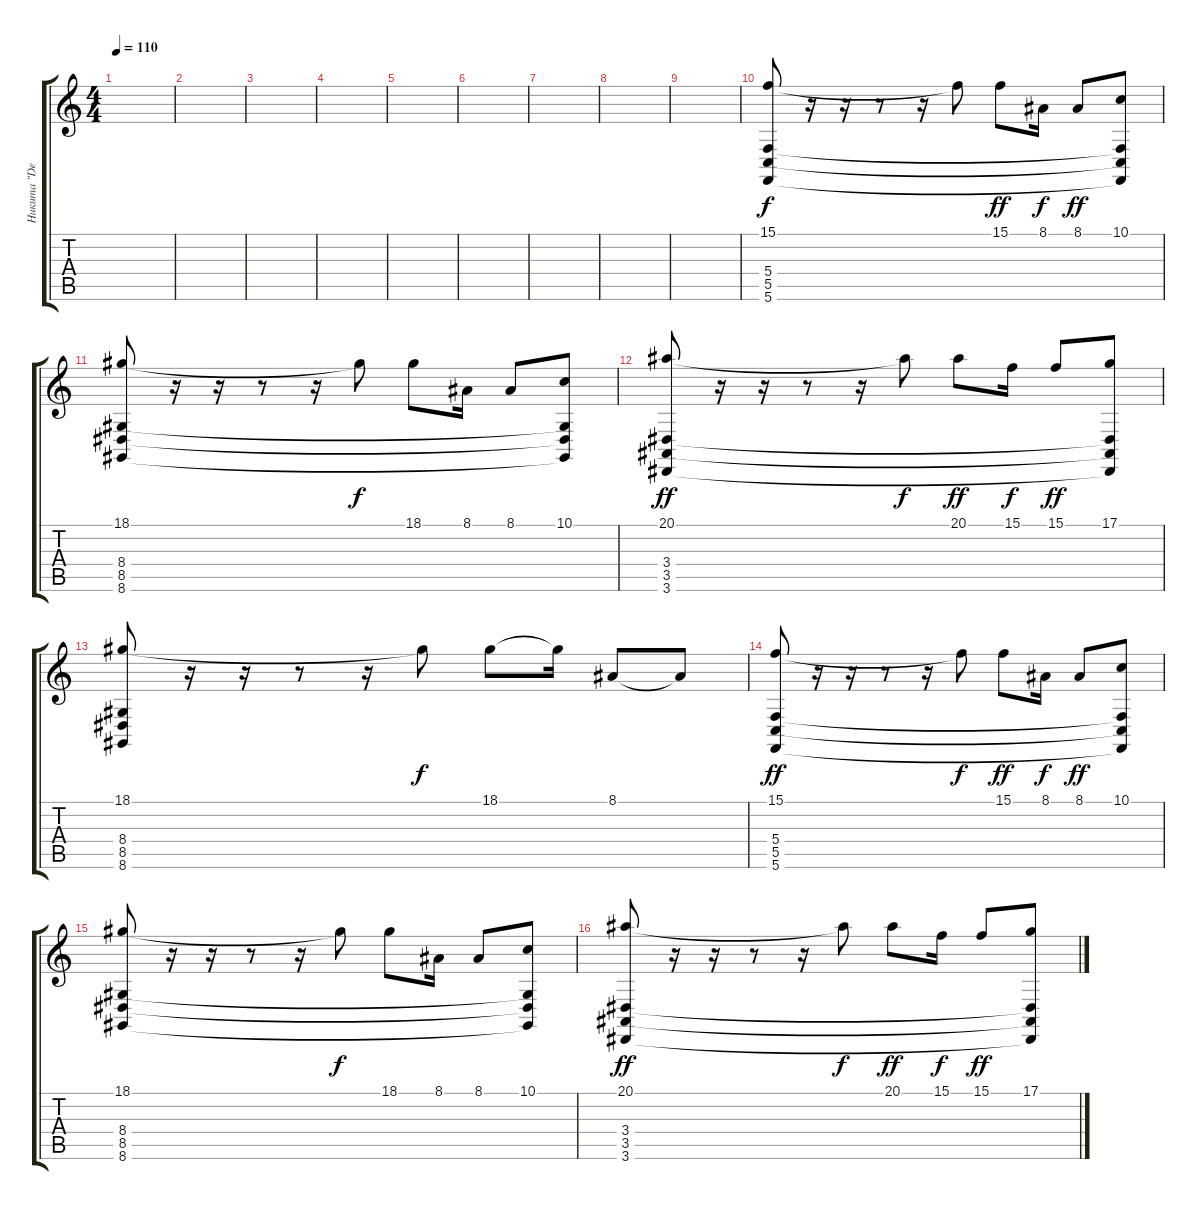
\track ("Никита \"Dead_man\"  Жохов" "Никита \"De") {instrument brightacousticpiano}
\staff {score tabs}
\tuning (D4 A3 F3 C3 G2 C2) {hide}
\ts (4 4)
\tempo 110
\clef g2
\ks c
|
|
|
|
|
|
|
|
|
(15.1 5.4 5.5 5.6).8 r.16 r.16 r.8 r.16 15.1{t}.8{dy f} 15.1.8{dy ff} 8.1.16{dy f} 8.1.8{dy ff} (10.1 5.4{t} 5.5{t} 5.6{t}).8 |
(18.1 8.4 8.5 8.6).8 r.16 r.16 r.8 r.16 18.1{t}.8{dy f} 18.1.8 8.1.16 8.1.8 (10.1 8.4{t} 8.5{t} 8.6{t}).8 |
(20.1 3.4 3.5 3.6).8{dy ff} r.16 r.16 r.8 r.16 20.1{t}.8{dy f} 20.1.8{dy ff} 15.1.16{dy f} 15.1.8{dy ff} (17.1 3.4{t} 3.5{t} 3.6{t}).8 |
(18.1 8.4 8.5 8.6).8 r.16 r.16 r.8 r.16 18.1{t}.8{dy f} 18.1.8 18.1{t}.16 8.1.8 8.1{t}.8 |
(15.1 5.4 5.5 5.6).8{dy ff} r.16 r.16 r.8 r.16 15.1{t}.8{dy f} 15.1.8{dy ff} 8.1.16{dy f} 8.1.8{dy ff} (10.1 5.4{t} 5.5{t} 5.6{t}).8 |
(18.1 8.4 8.5 8.6).8 r.16 r.16 r.8 r.16 18.1{t}.8{dy f} 18.1.8 8.1.16 8.1.8 (10.1 8.4{t} 8.5{t} 8.6{t}).8 |
(20.1 3.4 3.5 3.6).8{dy ff} r.16 r.16 r.8 r.16 20.1{t}.8{dy f} 20.1.8{dy ff} 15.1.16{dy f} 15.1.8{dy ff} (17.1 3.4{t} 3.5{t} 3.6{t}).8
